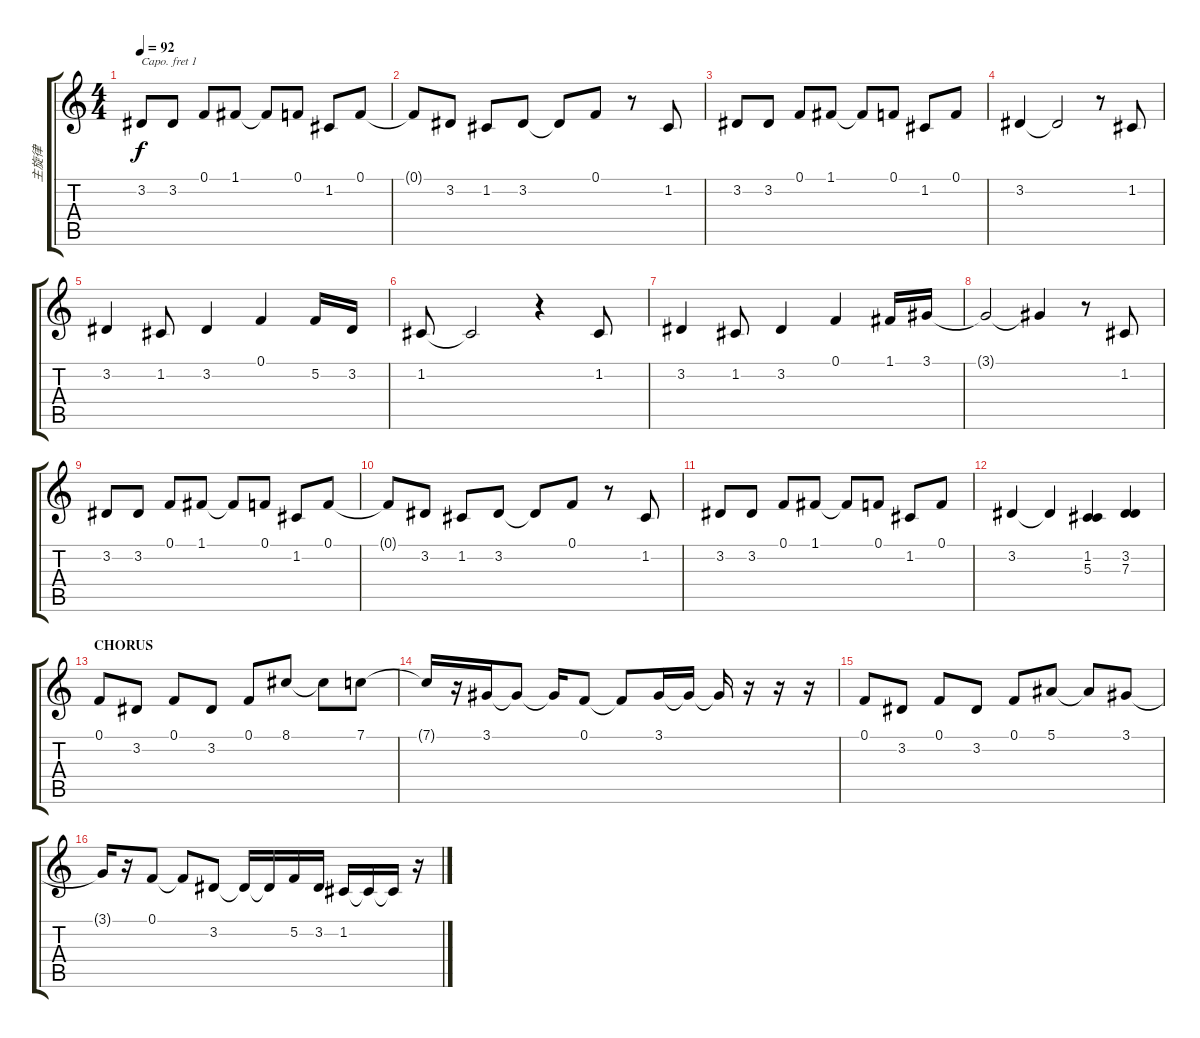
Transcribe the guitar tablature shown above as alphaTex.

\track ("主旋律" "主旋律") {instrument synthvoice}
\staff {score tabs}
\capo 1
\tuning (E4 B3 G3 D3 A2 E2) {hide}
\ts (4 4)
\tempo 92
\clef g2
\ks c
3.2.8{dy f} 3.2.8 0.1.8 1.1.8 1.1{t}.8 0.1.8 1.2.8 0.1.8 |
0.1{t}.8 3.2.8 1.2.8 3.2.8 3.2{t}.8 0.1.8 r.8 1.2.8 |
3.2.8 3.2.8 0.1.8 1.1.8 1.1{t}.8 0.1.8 1.2.8 0.1.8 |
3.2.4 3.2{t}.2 r.8 1.2.8 |
3.2.4 1.2.8 3.2.4 0.1.4 5.2.16 3.2.16 |
1.2.8 1.2{t}.2 r.4 1.2.8 |
3.2.4 1.2.8 3.2.4 0.1.4 1.1.16 3.1.16 |
3.1{t}.2 3.1{t}.4 r.8 1.2.8 |
3.2.8 3.2.8 0.1.8 1.1.8 1.1{t}.8 0.1.8 1.2.8 0.1.8 |
0.1{t}.8 3.2.8 1.2.8 3.2.8 3.2{t}.8 0.1.8 r.8 1.2.8 |
3.2.8 3.2.8 0.1.8 1.1.8 1.1{t}.8 0.1.8 1.2.8 0.1.8 |
3.2.4 3.2{t}.4 (1.2 5.3).4{volume 16 balance 8} (3.2 7.3).4 |
\section ("" "CHORUS")
0.1.8{volume 16 balance 10} 3.2.8 0.1.8 3.2.8 0.1.8 8.1.8 8.1{t}.8 7.1.8 |
7.1{t}.16 r.16 3.1.16 3.1{t}.8 3.1{t}.16 0.1.8 0.1{t}.8 3.1.16 3.1{t}.16 3.1{t}.16 r.16 r.16 r.16 |
0.1.8 3.2.8 0.1.8 3.2.8 0.1.8 5.1.8 5.1{t}.8 3.1.8 |
3.1{t}.16 r.16 0.1.8 0.1{t}.8 3.2.8 3.2{t}.16 3.2{t}.16 5.2.16 3.2.16 1.2.16 1.2{t}.16 1.2{t}.16 r.16
